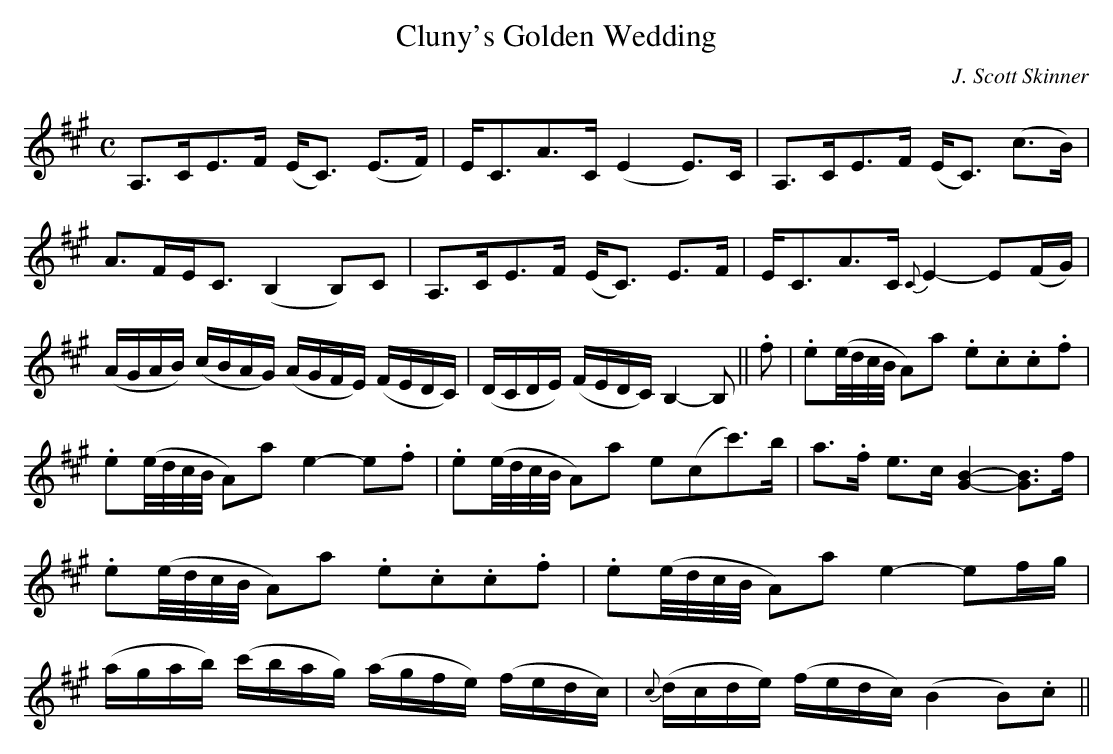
X:1
T:Cluny's Golden Wedding
C:J. Scott Skinner
M:C
L:1/8
K:A
A,>CE>F (E<C) (E>F)|E<CA>C (E2 E>)C|A,>CE>F (E<C) (c>B)|
A>FE<C (B,2 B,)C|A,>CE>F (E<C) E>F|E<CA>C {C}E2- E(F/G/)|
(A/G/A/B/) (c/B/A/G/) (A/G/F/E/) (F/E/D/C/)|(D/C/D/E/) (F/E/D/C/) B,2-B,||.f|.e(e/4d/4c/4B/4 A)a .e.c.c.f|
.e(e/4d/4c/4B/4 A)a e2-e.f|.e(e/4d/4c/4B/4 A)a e(cc'>)b|a>.f e>c [G2B2]-[GB]>f|
.e(e/4d/4c/4B/4 A)a .e.c.c.f|.e(e/4d/4c/4B/4 A)a e2- ef/g/|
(a/g/a/b/) (c'/b/a/g/) (a/g/f/e/) (f/e/d/c/)|{c}(d/c/d/e/) (f/e/d/c/) (B2 B).c||
